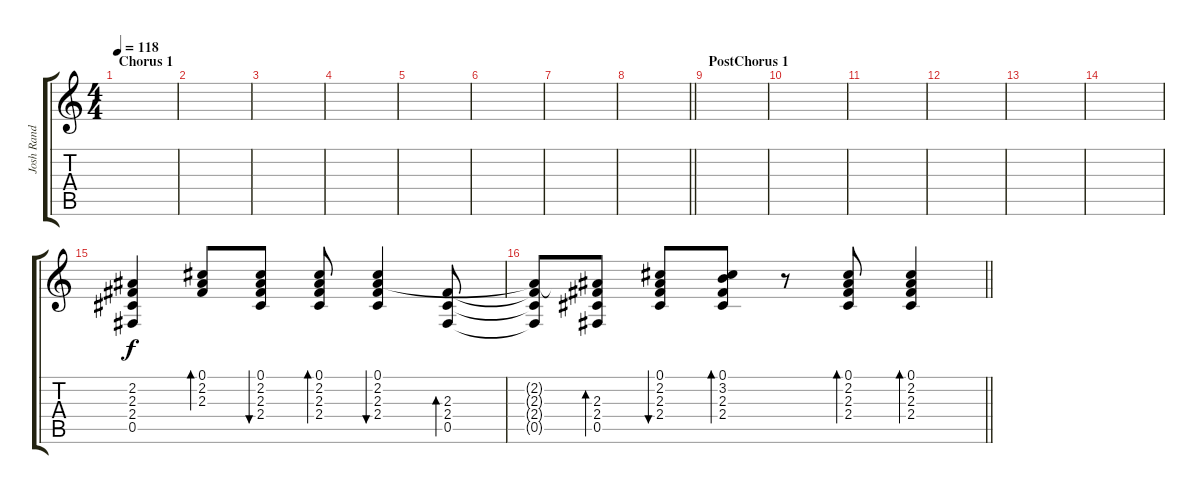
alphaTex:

\track ("Josh Rand (Solo)" "Josh Rand ") {instrument distortionguitar}
\staff {score tabs}
\tuning (Db4 Ab3 E3 B2 Gb2 Db2) {hide}
\ts (4 4)
\section ("" "Chorus 1")
\tempo 118
\clef g2
\ks c
|
|
|
|
|
|
|
\barLineRight lightlight
|
\section ("" "PostChorus 1")
|
|
|
|
|
|
(2.2 2.3 2.4 0.5).4{volume 10 instrument distortionguitar} (0.1 2.2 2.3).8{bd 120} (0.1 2.2 2.3 2.4).8{bu 120} (0.1 2.2 2.3 2.4).8{bd 120} (0.1 2.2 2.3 2.4).4{bu 120} (2.3 2.4 0.5).8{bd 120} |
\barLineRight lightlight
(2.2{t} 2.3{t} 2.4{t} 0.5{t}).8 (2.2{t} 2.3 2.4 0.5).8{bd 120} (0.1 2.2 2.3 2.4).8{bu 120} (0.1 3.2 2.3 2.4).8{bd 120} r.8 (0.1 2.2 2.3 2.4).8{bd 120} (0.1 2.2 2.3 2.4).4{bd 120}
